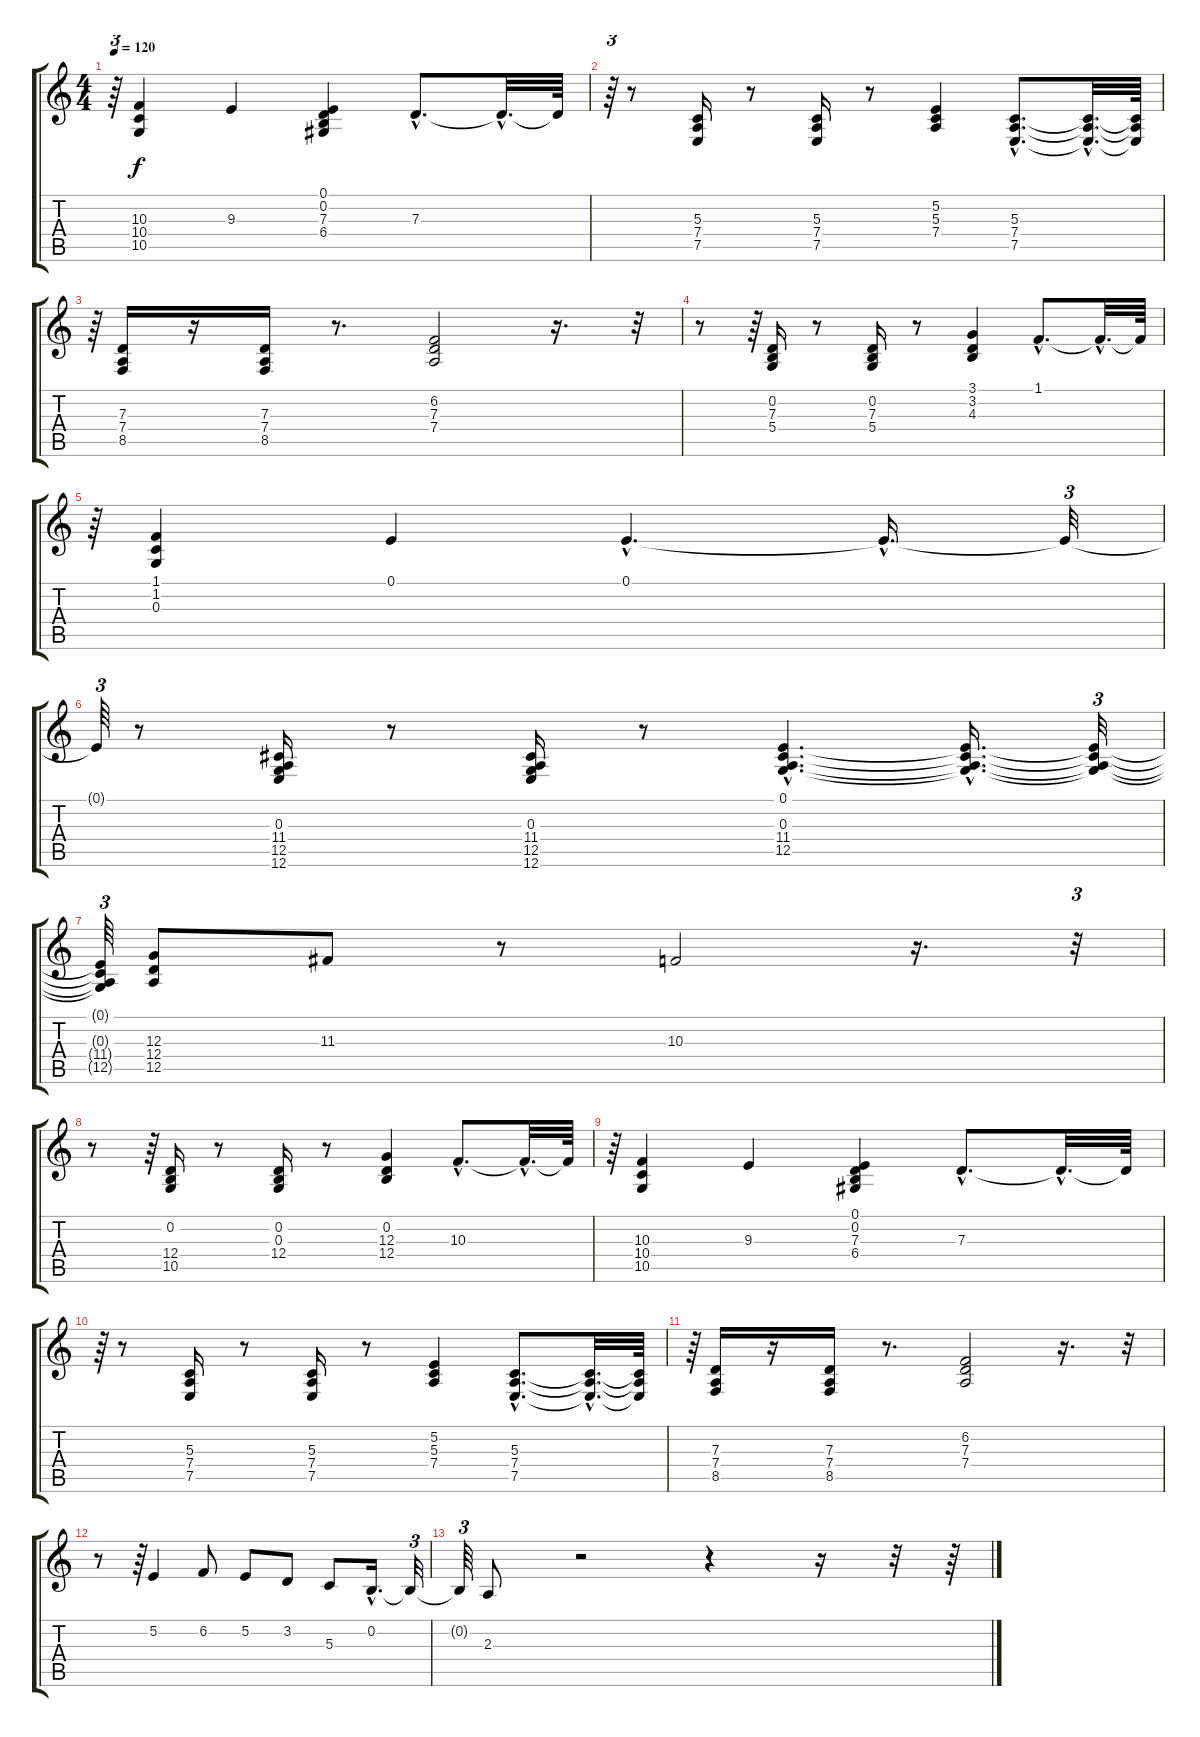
\track "" {instrument accordion}
\staff {score tabs}
\tuning (E4 B3 G3 D3 A2 E2) {hide}
\ts (4 4)
\tempo 120
\clef g2
\ks c
r.64{tu (3 2) dy f} (10.3 10.4 10.5).4 9.3.4 (0.1 0.2 7.3 6.4).4 7.3{hac}.8{d} 7.3{hac t}.32{d} 7.3{t}.64 |
r.64{tu (3 2)} r.8 (5.3 7.4 7.5).16 r.8 (5.3 7.4 7.5).16 r.8 (5.2 5.3 7.4).4 (5.3{hac} 7.4{hac} 7.5{hac}).8{d} (5.3{hac t} 7.4{hac t} 7.5{hac t}).32{d} (5.3{t} 7.4{t} 7.5{t}).64 |
r.64{tu (3 2)} (7.3 7.4 8.5).16 r.16 (7.3 7.4 8.5).16 r.8{d} (6.2 7.3 7.4).2 r.16{d} r.32{tu (3 2)} |
r.8 r.64{tu (3 2)} (0.2 7.3 5.4).16 r.8 (0.2 7.3 5.4).16 r.8 (3.1 3.2 4.3).4 1.1{hac}.8{d} 1.1{hac t}.32{d} 1.1{t}.64 |
r.64{tu (3 2)} (1.1 1.2 0.3).4 0.1.4 0.1{hac}.4{d} 0.1{hac t}.16{d} 0.1{t}.32{tu (3 2)} |
0.1{t}.64{tu (3 2)} r.8 (0.3 11.4 12.5 12.6).16 r.8 (0.3 11.4 12.5 12.6).16 r.8 (0.1{hac} 0.3{hac} 11.4{hac} 12.5{hac}).4{d} (0.1{hac t} 0.3{hac t} 11.4{hac t} 12.5{hac t}).16{d} (0.1{t} 0.3{t} 11.4{t} 12.5{t}).32{tu (3 2)} |
(0.1{t} 0.3{t} 11.4{t} 12.5{t}).64{tu (3 2)} (12.3 12.4 12.5).8 11.3.8 r.8 10.3.2 r.16{d} r.32{tu (3 2)} |
r.8 r.64{tu (3 2)} (0.2 12.4 10.5).16 r.8 (0.2 0.3 12.4).16 r.8 (0.2 12.3 12.4).4 10.3{hac}.8{d} 10.3{hac t}.32{d} 10.3{t}.64 |
r.64{tu (3 2)} (10.3 10.4 10.5).4 9.3.4 (0.1 0.2 7.3 6.4).4 7.3{hac}.8{d} 7.3{hac t}.32{d} 7.3{t}.64 |
r.64{tu (3 2)} r.8 (5.3 7.4 7.5).16 r.8 (5.3 7.4 7.5).16 r.8 (5.2 5.3 7.4).4 (5.3{hac} 7.4{hac} 7.5{hac}).8{d} (5.3{hac t} 7.4{hac t} 7.5{hac t}).32{d} (5.3{t} 7.4{t} 7.5{t}).64 |
r.64{tu (3 2)} (7.3 7.4 8.5).16 r.16 (7.3 7.4 8.5).16 r.8{d} (6.2 7.3 7.4).2 r.16{d} r.32{tu (3 2)} |
r.8 r.64{tu (3 2)} 5.2.4 6.2.8 5.2.8 3.2.8 5.3.8 0.2{hac}.16{d} 0.2{t}.32{tu (3 2)} |
0.2{t}.64{tu (3 2)} 2.3.8 r.2 r.4 r.16 r.32 r.64
